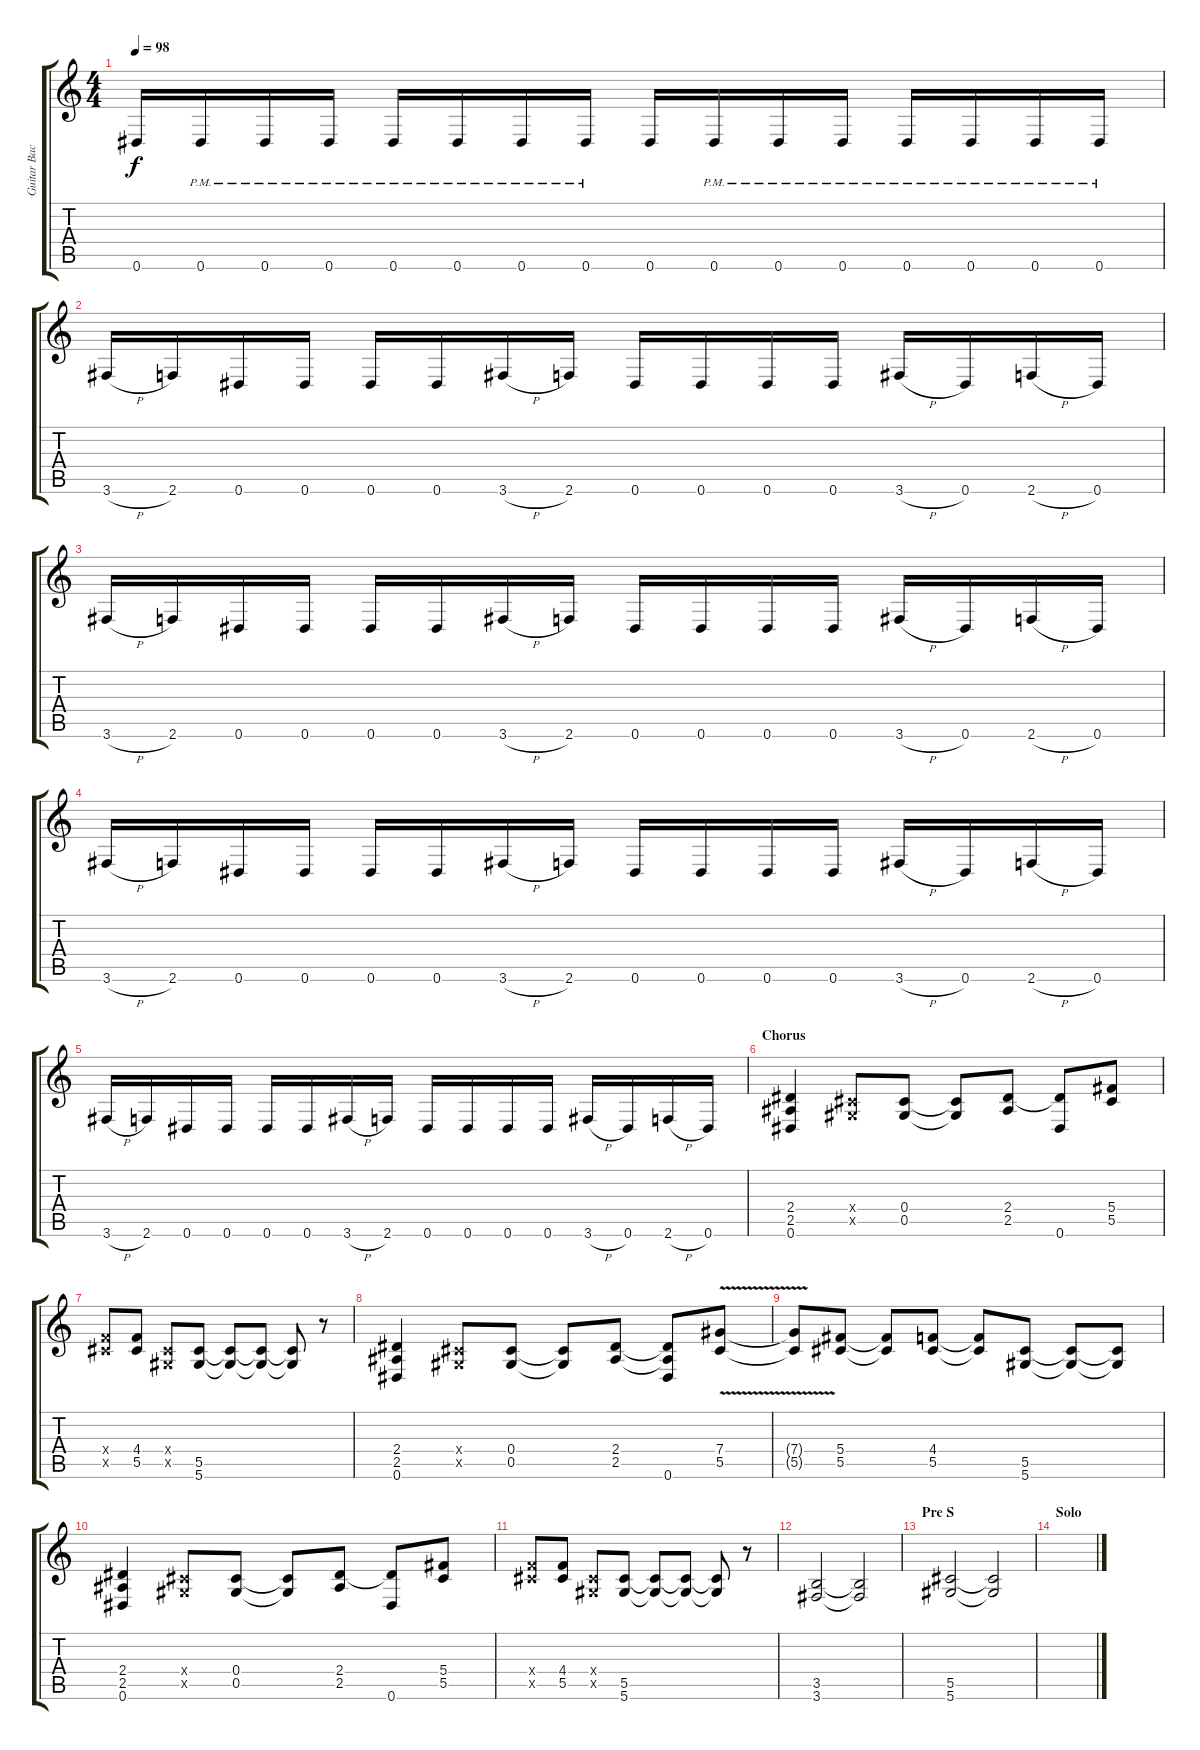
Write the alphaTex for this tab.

\track ("Guitar Back (Solo)" "Guitar Bac") {instrument distortionguitar}
\staff {score tabs}
\tuning (Eb4 Bb3 Gb3 Db3 Ab2 Eb2) {hide}
\ts (4 4)
\tempo 98
\clef g2
\ks c
0.6.16{dy f} 0.6{pm}.16 0.6{pm}.16 0.6{pm}.16 0.6{pm}.16 0.6{pm}.16 0.6{pm}.16 0.6{pm}.16 0.6.16 0.6{pm}.16 0.6{pm}.16 0.6{pm}.16 0.6{pm}.16 0.6{pm}.16 0.6{pm}.16 0.6{pm}.16 |
3.6{h}.16 2.6.16 0.6.16 0.6.16 0.6.16 0.6.16 3.6{h}.16 2.6.16 0.6.16 0.6.16 0.6.16 0.6.16 3.6{h}.16 0.6.16 2.6{h}.16 0.6.16 |
3.6{h}.16 2.6.16 0.6.16 0.6.16 0.6.16 0.6.16 3.6{h}.16 2.6.16 0.6.16 0.6.16 0.6.16 0.6.16 3.6{h}.16 0.6.16 2.6{h}.16 0.6.16 |
3.6{h}.16 2.6.16 0.6.16 0.6.16 0.6.16 0.6.16 3.6{h}.16 2.6.16 0.6.16 0.6.16 0.6.16 0.6.16 3.6{h}.16 0.6.16 2.6{h}.16 0.6.16 |
3.6{h}.16 2.6.16 0.6.16 0.6.16 0.6.16 0.6.16 3.6{h}.16 2.6.16 0.6.16 0.6.16 0.6.16 0.6.16 3.6{h}.16 0.6.16 2.6{h}.16 0.6.16 |
\section ("" "Chorus")
(2.4 2.5 0.6).4 (0.4{x} 0.5{x}).8 (0.4 0.5).8 (0.4{t} 0.5{t}).8 (2.4 2.5).8 (2.4{t} 0.6).8 (5.4 5.5).8 |
(4.4{x} 5.5{x}).8 (4.4 5.5).8 (0.4{x} 0.5{x}).8 (5.5 5.6).8 (5.5{t} 5.6{t}).8 (5.5{t} 5.6{t}).8 (5.5{t} 5.6{t}).8 r.8 |
(2.4 2.5 0.6).4 (0.4{x} 0.5{x}).8 (0.4 0.5).8 (0.4{t} 0.5{t}).8 (2.4 2.5).8 (2.4{t} 2.5{t} 0.6).8 (7.4{v} 5.5{v}).8 |
(7.4{t} 5.5{t}).8 (5.4 5.5).8 (5.4{t} 5.5{t}).8 (4.4 5.5).8 (4.4{t} 5.5{t}).8 (5.5 5.6).8 (5.5{t} 5.6{t}).8 (5.5{t} 5.6{t}).8 |
(2.4 2.5 0.6).4 (0.4{x} 0.5{x}).8 (0.4 0.5).8 (0.4{t} 0.5{t}).8 (2.4 2.5).8 (2.4{t} 0.6).8 (5.4 5.5).8 |
(4.4{x} 5.5{x}).8 (4.4 5.5).8 (0.4{x} 0.5{x}).8 (5.5 5.6).8 (5.5{t} 5.6{t}).8 (5.5{t} 5.6{t}).8 (5.5{t} 5.6{t}).8 r.8 |
(3.5 3.6).2 (3.5{t} 3.6{t}).2 |
\section ("" "Pre S")
(5.5 5.6).2 (5.5{t} 5.6{t}).2 |
\section ("" "Solo")
